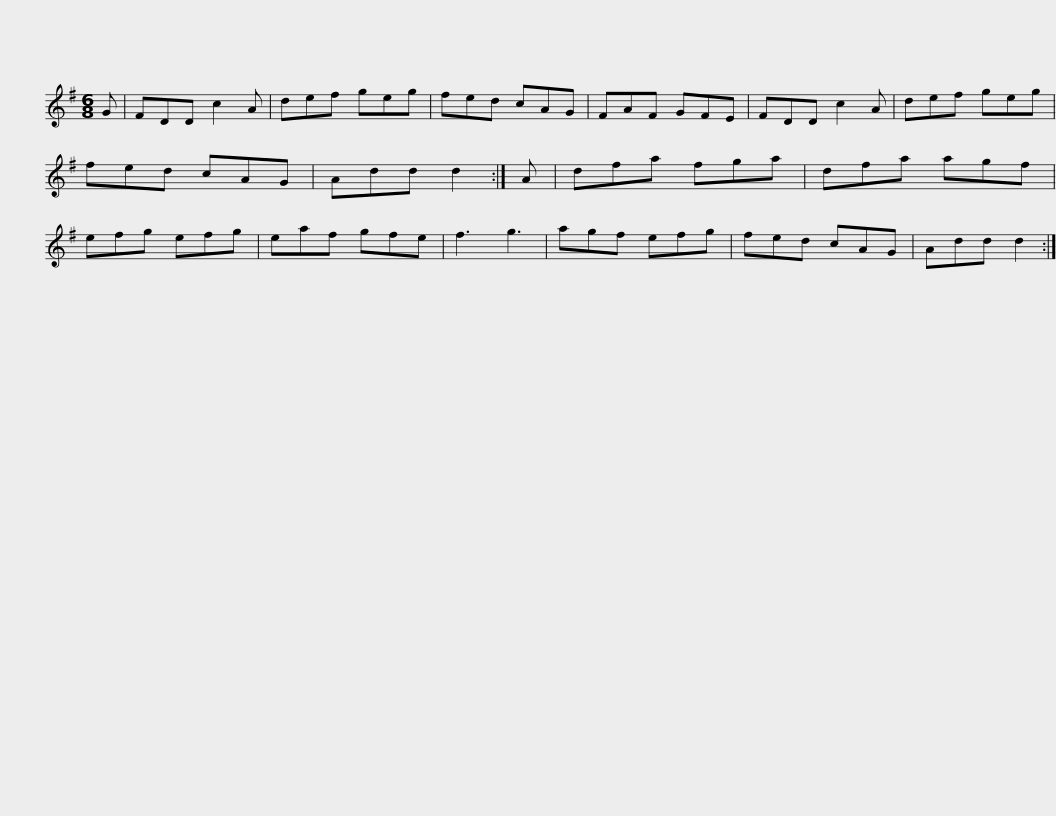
X:1
L:1/8
M:6/8
I:linebreak $
K:G
V:1 treble
V:1
 G | FDD c2 A | def geg | fed cAG | FAF GFE | %5
 FDD c2 A | def geg | fed cAG |$ Add d2 :| A | %10
 dfa fga | dfa agf | efg efg | eaf gfe | f3 g3 | %15
 agf efg |$ fed cAG | Add d2 :| %18
